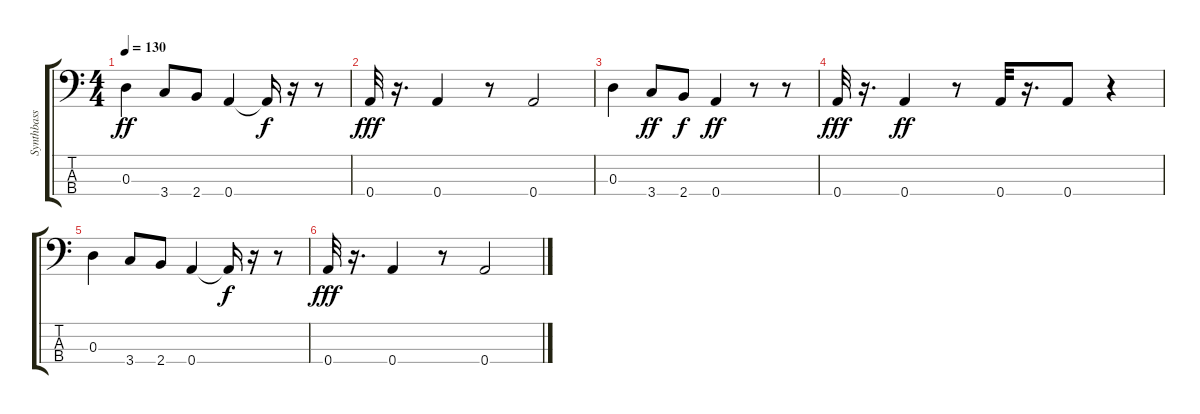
\track ("Synthbass" "Synthbass") {instrument synthbass1}
\staff {score tabs}
\tuning (C-1 G2 D2 A1) {hide}
\ts (4 4)
\tempo 130
\clef f4
\ks c
0.3.4{dy ff} 3.4.8 2.4.8 0.4.4 0.4{t}.16{dy f} r.16 r.8 |
0.4.32{dy fff} r.16{d} 0.4.4 r.8 0.4.2 |
0.3.4 3.4.8{dy ff} 2.4.8{dy f} 0.4.4{dy ff} r.8 r.8 |
0.4.32{dy fff} r.16{d} 0.4.4{dy ff} r.8 0.4.32 r.16{d} 0.4.8 r.4 |
0.3.4 3.4.8 2.4.8 0.4.4 0.4{t}.16{dy f} r.16 r.8 |
0.4.32{dy fff} r.16{d} 0.4.4 r.8 0.4.2
